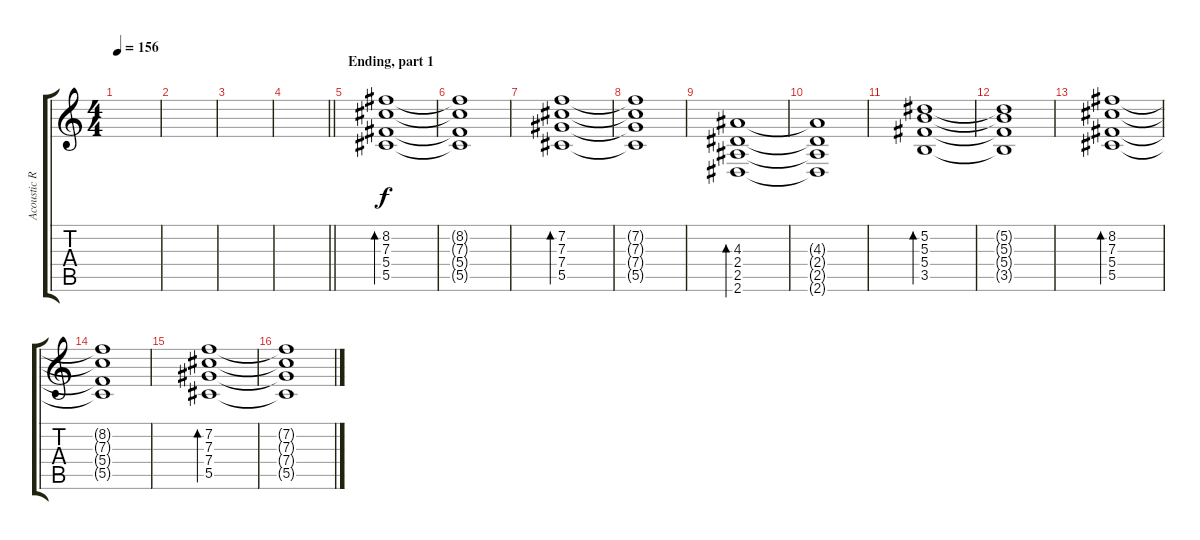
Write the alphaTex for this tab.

\track ("Acoustic Rhytm Guitar [L]" "Acoustic R") {instrument acousticguitarsteel}
\staff {score tabs}
\tuning (Eb4 Bb3 Gb3 Db3 Ab2 Db2) {hide}
\ts (4 4)
\tempo 156
\clef g2
\ks c
|
|
|
\barLineRight lightlight
|
\section ("" "Ending, part 1")
(8.2 7.3 5.4 5.5).1{bd 480} |
(8.2{t} 7.3{t} 5.4{t} 5.5{t}).1 |
(7.2 7.3 7.4 5.5).1{bd 480} |
(7.2{t} 7.3{t} 7.4{t} 5.5{t}).1 |
(4.3 2.4 2.5 2.6).1{bd 480} |
(4.3{t} 2.4{t} 2.5{t} 2.6{t}).1 |
(5.2 5.3 5.4 3.5).1{bd 480} |
(5.2{t} 5.3{t} 5.4{t} 3.5{t}).1 |
(8.2 7.3 5.4 5.5).1{bd 480} |
(8.2{t} 7.3{t} 5.4{t} 5.5{t}).1 |
(7.2 7.3 7.4 5.5).1{bd 480} |
(7.2{t} 7.3{t} 7.4{t} 5.5{t}).1
